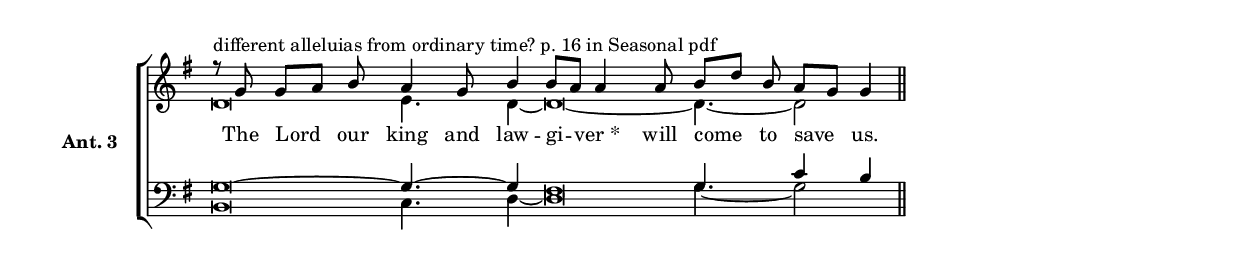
\version "2.20.0"

\include "../../lbi_defs.ily"
\version "2.18.2"
\include "../../../lbi_defs.ily"

antKeysig = \key g \major
antiphon = "3"
% this is a special musical setting, not a normal psalm tone
psalmnum = "Rev_19_1-7"
psalmtonestruct = "special"
psalmtone = "68"
frompitch = a
topitch = a


text = \lyricmode {
    \set includeGraceNotes = ##t
    The Lord our king and law -- gi -- "ver * " will come
    to save us.
}
sopNotesAnt = \relative fis' {

		
    
    
    r8^"different alleluias from ordinary time? p. 16 in Seasonal pdf"
    g8 g[ a] b a4 g8 b4 b8[ a] a4 a8 b[ d] b a[ g] g4 \bar "||"
}
altoNotesAnt = \relative d' {

    
    
    d\breve*5/16 e4. d4~ d\breve*5/16~ d4.~ d2
}    
tenorNotesAnt = \relative g {

    
    
    g\breve*5/16~ g4.~ g4 fis\breve*5/16 g4. c4 b
}
bassNotesAnt = \relative c {

    
    
    b\breve*5/16 c4. d4~ d\breve*5/16 g4.~ g2
}



\score {
    <<
       \new ChoirStaff \with {
           instrumentName = \markup {
               \center-column {
                     \bold { \line { Ant. \antiphon } }
                      }
           }
       }

       <<
           \new Staff = "up"
           <<
               \midi_instrument
               \clef treble \antKeysig
               \accidentalStyle forget
               \new Voice = "Soprano" { \global \voiceOne \sopNotesAnt }
               \new Voice = "Alto" { \global \voiceTwo \altoNotesAnt }
               \new Lyrics \lyricsto Soprano \text
           >>
           \new Staff = "down"
           <<
               \midi_instrument
               \clef bass \antKeysig
               \accidentalStyle forget
               \new Voice = "Tenor" { \global \voiceThree \tenorNotesAnt }
               \new Voice = "Bass" { \global \voiceFour \bassNotesAnt }
           >>
       >>
    >>

    \layout {
        ragged-last = ##t
        \context {
            \Staff
            \remove Time_signature_engraver
        }

    }
    %\midi {}
}
